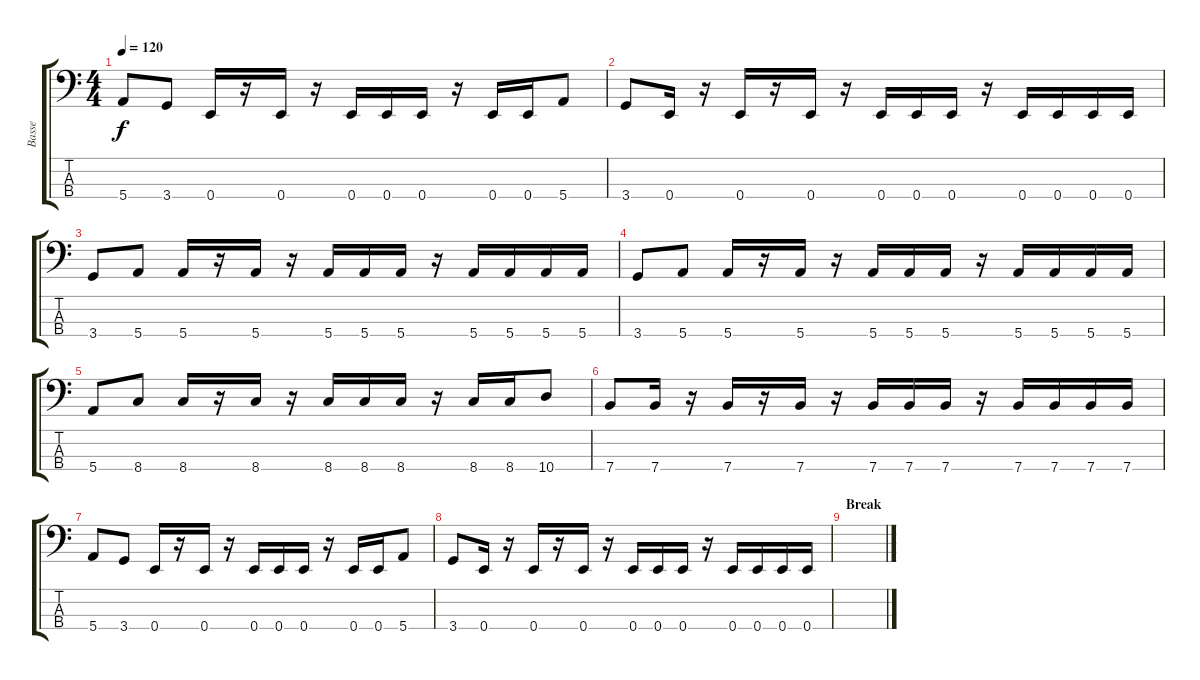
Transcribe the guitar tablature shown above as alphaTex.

\track ("Basse" "Basse") {instrument electricbasspick}
\staff {score tabs}
\tuning (G2 D2 A1 E1) {hide}
\ts (4 4)
\tempo 120
\clef f4
\ks c
5.4.8{dy f} 3.4.8 0.4.16 r.16 0.4.16 r.16 0.4.16 0.4.16 0.4.16 r.16 0.4.16 0.4.16 5.4.8 |
3.4.8 0.4.16 r.16 0.4.16 r.16 0.4.16 r.16 0.4.16 0.4.16 0.4.16 r.16 0.4.16 0.4.16 0.4.16 0.4.16 |
3.4.8 5.4.8 5.4.16 r.16 5.4.16 r.16 5.4.16 5.4.16 5.4.16 r.16 5.4.16 5.4.16 5.4.16 5.4.16 |
3.4.8 5.4.8 5.4.16 r.16 5.4.16 r.16 5.4.16 5.4.16 5.4.16 r.16 5.4.16 5.4.16 5.4.16 5.4.16 |
5.4.8 8.4.8 8.4.16 r.16 8.4.16 r.16 8.4.16 8.4.16 8.4.16 r.16 8.4.16 8.4.16 10.4.8 |
7.4.8 7.4.16 r.16 7.4.16 r.16 7.4.16 r.16 7.4.16 7.4.16 7.4.16 r.16 7.4.16 7.4.16 7.4.16 7.4.16 |
5.4.8 3.4.8 0.4.16 r.16 0.4.16 r.16 0.4.16 0.4.16 0.4.16 r.16 0.4.16 0.4.16 5.4.8 |
3.4.8 0.4.16 r.16 0.4.16 r.16 0.4.16 r.16 0.4.16 0.4.16 0.4.16 r.16 0.4.16 0.4.16 0.4.16 0.4.16 |
\section ("" "Break")
